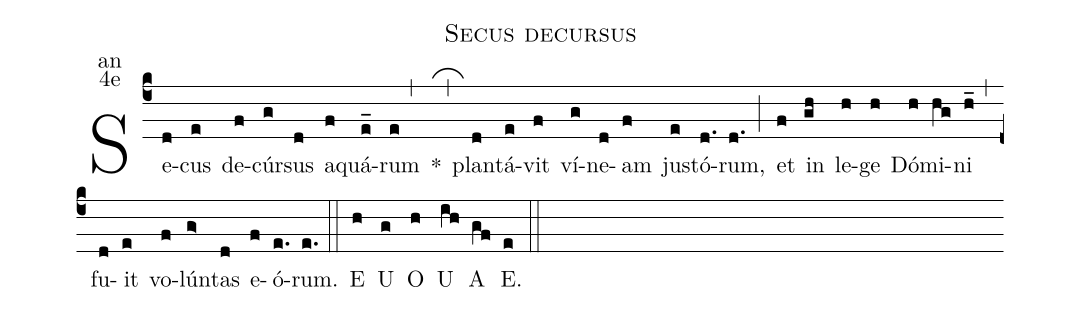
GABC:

name:Secus decursus;
office-part:an;
mode:4e;
%%
(c4) Se(d)cus(e) de(f)cúr(g)sus(d) a(f)quá(e_)rum(e,) <sp>*</sp>(,_) plan(d)tá(e)vit(f) ví(g)ne(d)am(f) ju(e)stó(d.)rum,(d.) (;) et(f) in(gh) le(h)ge(h) Dó(h)mi(hg)ni(h_) (,) fu(d)it(e) vo(f)lún(g>)tas(d) e(f)ó(e.)rum.(e.) (::)
<eu>E(h) U(g) O(h) U(ih) A(gf) E.(e) </eu>(::)
